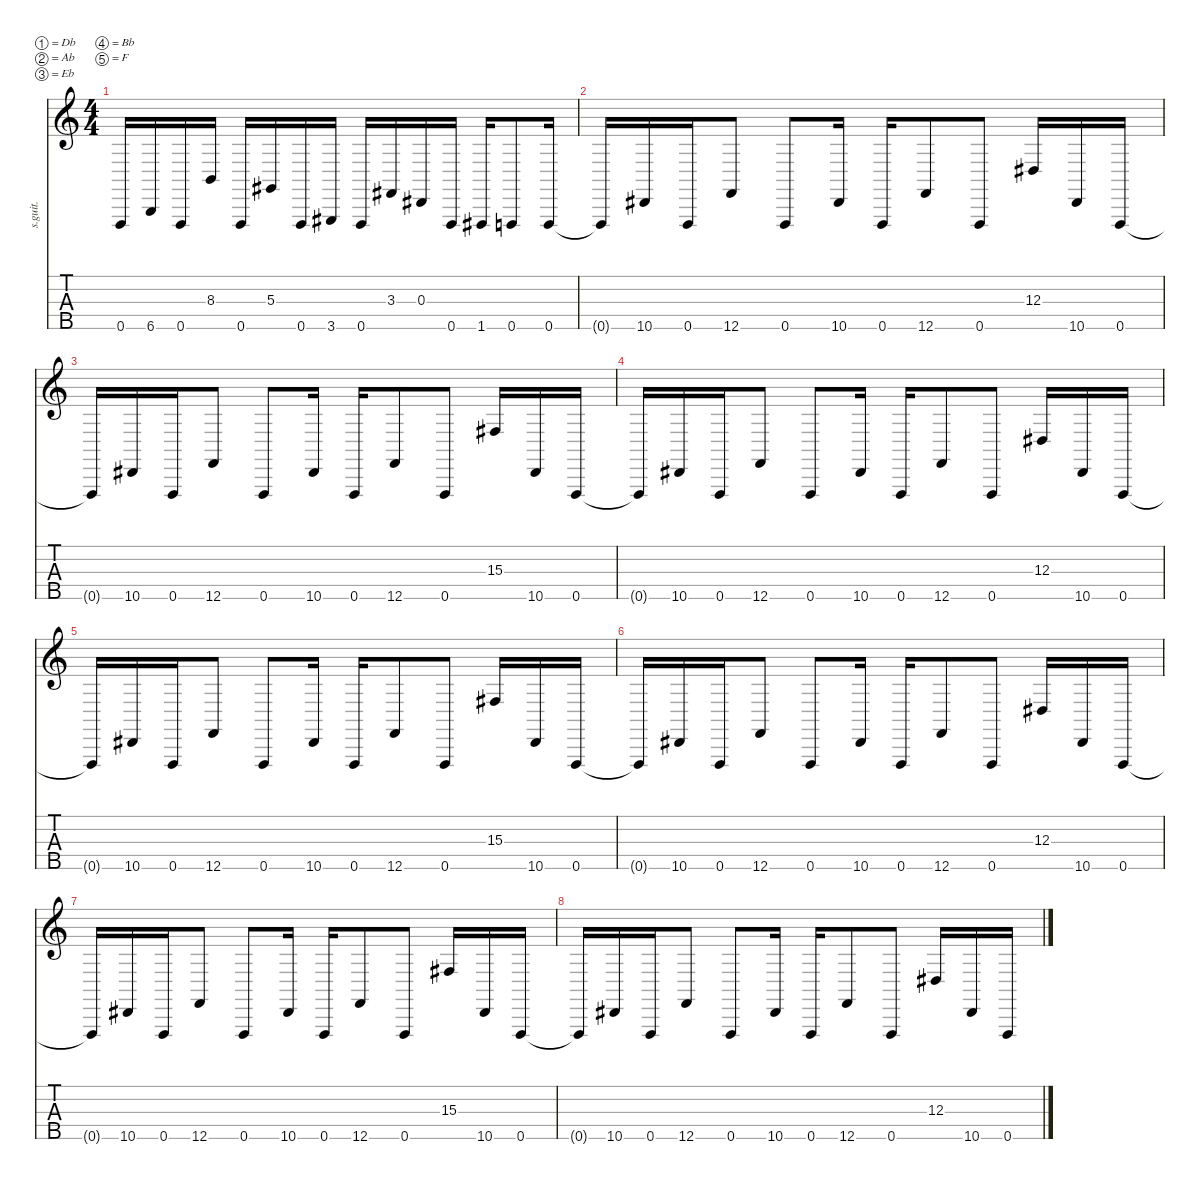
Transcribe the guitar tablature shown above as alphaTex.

\defaultSystemsLayout 4
\hideDynamics
\bracketExtendMode nobrackets
\track ("Dick Lövgren" "s.guit.") {instrument electricbassfinger}
\staff {score tabs}
\tuning (Db2 Ab1 Eb1 Bb0 F0)
\ts (4 4)
\tempo (110 hide)
\clef g2
\ks c
0.5.16{lyrics (0 "") lyrics (1 "") lyrics (2 "") lyrics (3 "") lyrics (4 "") dy f} 6.5.16{lyrics (0 "") lyrics (1 "") lyrics (2 "") lyrics (3 "") lyrics (4 "")} 0.5.16{lyrics (0 "") lyrics (1 "") lyrics (2 "") lyrics (3 "") lyrics (4 "")} 8.3.16{lyrics (0 "") lyrics (1 "") lyrics (2 "") lyrics (3 "") lyrics (4 "")} 0.5.16{lyrics (0 "") lyrics (1 "") lyrics (2 "") lyrics (3 "") lyrics (4 "")} 5.3{acc #}.16{lyrics (0 "") lyrics (1 "") lyrics (2 "") lyrics (3 "") lyrics (4 "")} 0.5.16{lyrics (0 "") lyrics (1 "") lyrics (2 "") lyrics (3 "") lyrics (4 "")} 3.5{acc #}.16{lyrics (0 "") lyrics (1 "") lyrics (2 "") lyrics (3 "") lyrics (4 "")} 0.5.16{lyrics (0 "") lyrics (1 "") lyrics (2 "") lyrics (3 "") lyrics (4 "")} 3.3{acc #}.16{lyrics (0 "") lyrics (1 "") lyrics (2 "") lyrics (3 "") lyrics (4 "")} 0.3{acc #}.16{lyrics (0 "") lyrics (1 "") lyrics (2 "") lyrics (3 "") lyrics (4 "")} 0.5.16{lyrics (0 "") lyrics (1 "") lyrics (2 "") lyrics (3 "") lyrics (4 "")} 1.5{acc #}.16{lyrics (0 "") lyrics (1 "") lyrics (2 "") lyrics (3 "") lyrics (4 "")} 0.5.8{lyrics (0 "") lyrics (1 "") lyrics (2 "") lyrics (3 "") lyrics (4 "")} 0.5.16{lyrics (0 "") lyrics (1 "") lyrics (2 "") lyrics (3 "") lyrics (4 "")} |
0.5{t}.16{lyrics (0 "") lyrics (1 "") lyrics (2 "") lyrics (3 "") lyrics (4 "")} 10.5{acc #}.16{lyrics (0 "") lyrics (1 "") lyrics (2 "") lyrics (3 "") lyrics (4 "")} 0.5.16{lyrics (0 "") lyrics (1 "") lyrics (2 "") lyrics (3 "") lyrics (4 "")} 12.5.8{lyrics (0 "") lyrics (1 "") lyrics (2 "") lyrics (3 "") lyrics (4 "")} 0.5.8{lyrics (0 "") lyrics (1 "") lyrics (2 "") lyrics (3 "") lyrics (4 "")} 10.5{acc #}.16{lyrics (0 "") lyrics (1 "") lyrics (2 "") lyrics (3 "") lyrics (4 "")} 0.5.16{lyrics (0 "") lyrics (1 "") lyrics (2 "") lyrics (3 "") lyrics (4 "")} 12.5.8{lyrics (0 "") lyrics (1 "") lyrics (2 "") lyrics (3 "") lyrics (4 "")} 0.5.8{lyrics (0 "") lyrics (1 "") lyrics (2 "") lyrics (3 "") lyrics (4 "")} 12.3{acc #}.16{lyrics (0 "") lyrics (1 "") lyrics (2 "") lyrics (3 "") lyrics (4 "")} 10.5{acc #}.16{lyrics (0 "") lyrics (1 "") lyrics (2 "") lyrics (3 "") lyrics (4 "")} 0.5.16{lyrics (0 "") lyrics (1 "") lyrics (2 "") lyrics (3 "") lyrics (4 "")} |
0.5{t}.16{lyrics (0 "") lyrics (1 "") lyrics (2 "") lyrics (3 "") lyrics (4 "")} 10.5{acc #}.16{lyrics (0 "") lyrics (1 "") lyrics (2 "") lyrics (3 "") lyrics (4 "")} 0.5.16{lyrics (0 "") lyrics (1 "") lyrics (2 "") lyrics (3 "") lyrics (4 "")} 12.5.8{lyrics (0 "") lyrics (1 "") lyrics (2 "") lyrics (3 "") lyrics (4 "")} 0.5.8{lyrics (0 "") lyrics (1 "") lyrics (2 "") lyrics (3 "") lyrics (4 "")} 10.5{acc #}.16{lyrics (0 "") lyrics (1 "") lyrics (2 "") lyrics (3 "") lyrics (4 "")} 0.5.16{lyrics (0 "") lyrics (1 "") lyrics (2 "") lyrics (3 "") lyrics (4 "")} 12.5.8{lyrics (0 "") lyrics (1 "") lyrics (2 "") lyrics (3 "") lyrics (4 "")} 0.5.8{lyrics (0 "") lyrics (1 "") lyrics (2 "") lyrics (3 "") lyrics (4 "")} 15.3{acc #}.16{lyrics (0 "") lyrics (1 "") lyrics (2 "") lyrics (3 "") lyrics (4 "")} 10.5{acc #}.16{lyrics (0 "") lyrics (1 "") lyrics (2 "") lyrics (3 "") lyrics (4 "")} 0.5.16{lyrics (0 "") lyrics (1 "") lyrics (2 "") lyrics (3 "") lyrics (4 "")} |
0.5{t}.16{lyrics (0 "") lyrics (1 "") lyrics (2 "") lyrics (3 "") lyrics (4 "")} 10.5{acc #}.16{lyrics (0 "") lyrics (1 "") lyrics (2 "") lyrics (3 "") lyrics (4 "")} 0.5.16{lyrics (0 "") lyrics (1 "") lyrics (2 "") lyrics (3 "") lyrics (4 "")} 12.5.8{lyrics (0 "") lyrics (1 "") lyrics (2 "") lyrics (3 "") lyrics (4 "")} 0.5.8{lyrics (0 "") lyrics (1 "") lyrics (2 "") lyrics (3 "") lyrics (4 "")} 10.5{acc #}.16{lyrics (0 "") lyrics (1 "") lyrics (2 "") lyrics (3 "") lyrics (4 "")} 0.5.16{lyrics (0 "") lyrics (1 "") lyrics (2 "") lyrics (3 "") lyrics (4 "")} 12.5.8{lyrics (0 "") lyrics (1 "") lyrics (2 "") lyrics (3 "") lyrics (4 "")} 0.5.8{lyrics (0 "") lyrics (1 "") lyrics (2 "") lyrics (3 "") lyrics (4 "")} 12.3{acc #}.16{lyrics (0 "") lyrics (1 "") lyrics (2 "") lyrics (3 "") lyrics (4 "")} 10.5{acc #}.16{lyrics (0 "") lyrics (1 "") lyrics (2 "") lyrics (3 "") lyrics (4 "")} 0.5.16{lyrics (0 "") lyrics (1 "") lyrics (2 "") lyrics (3 "") lyrics (4 "")} |
0.5{t}.16{lyrics (0 "") lyrics (1 "") lyrics (2 "") lyrics (3 "") lyrics (4 "")} 10.5{acc #}.16{lyrics (0 "") lyrics (1 "") lyrics (2 "") lyrics (3 "") lyrics (4 "")} 0.5.16{lyrics (0 "") lyrics (1 "") lyrics (2 "") lyrics (3 "") lyrics (4 "")} 12.5.8{lyrics (0 "") lyrics (1 "") lyrics (2 "") lyrics (3 "") lyrics (4 "")} 0.5.8{lyrics (0 "") lyrics (1 "") lyrics (2 "") lyrics (3 "") lyrics (4 "")} 10.5{acc #}.16{lyrics (0 "") lyrics (1 "") lyrics (2 "") lyrics (3 "") lyrics (4 "")} 0.5.16{lyrics (0 "") lyrics (1 "") lyrics (2 "") lyrics (3 "") lyrics (4 "")} 12.5.8{lyrics (0 "") lyrics (1 "") lyrics (2 "") lyrics (3 "") lyrics (4 "")} 0.5.8{lyrics (0 "") lyrics (1 "") lyrics (2 "") lyrics (3 "") lyrics (4 "")} 15.3{acc #}.16{lyrics (0 "") lyrics (1 "") lyrics (2 "") lyrics (3 "") lyrics (4 "")} 10.5{acc #}.16{lyrics (0 "") lyrics (1 "") lyrics (2 "") lyrics (3 "") lyrics (4 "")} 0.5.16{lyrics (0 "") lyrics (1 "") lyrics (2 "") lyrics (3 "") lyrics (4 "")} |
0.5{t}.16{lyrics (0 "") lyrics (1 "") lyrics (2 "") lyrics (3 "") lyrics (4 "")} 10.5{acc #}.16{lyrics (0 "") lyrics (1 "") lyrics (2 "") lyrics (3 "") lyrics (4 "")} 0.5.16{lyrics (0 "") lyrics (1 "") lyrics (2 "") lyrics (3 "") lyrics (4 "")} 12.5.8{lyrics (0 "") lyrics (1 "") lyrics (2 "") lyrics (3 "") lyrics (4 "")} 0.5.8{lyrics (0 "") lyrics (1 "") lyrics (2 "") lyrics (3 "") lyrics (4 "")} 10.5{acc #}.16{lyrics (0 "") lyrics (1 "") lyrics (2 "") lyrics (3 "") lyrics (4 "")} 0.5.16{lyrics (0 "") lyrics (1 "") lyrics (2 "") lyrics (3 "") lyrics (4 "")} 12.5.8{lyrics (0 "") lyrics (1 "") lyrics (2 "") lyrics (3 "") lyrics (4 "")} 0.5.8{lyrics (0 "") lyrics (1 "") lyrics (2 "") lyrics (3 "") lyrics (4 "")} 12.3{acc #}.16{lyrics (0 "") lyrics (1 "") lyrics (2 "") lyrics (3 "") lyrics (4 "")} 10.5{acc #}.16{lyrics (0 "") lyrics (1 "") lyrics (2 "") lyrics (3 "") lyrics (4 "")} 0.5.16{lyrics (0 "") lyrics (1 "") lyrics (2 "") lyrics (3 "") lyrics (4 "")} |
0.5{t}.16{lyrics (0 "") lyrics (1 "") lyrics (2 "") lyrics (3 "") lyrics (4 "")} 10.5{acc #}.16{lyrics (0 "") lyrics (1 "") lyrics (2 "") lyrics (3 "") lyrics (4 "")} 0.5.16{lyrics (0 "") lyrics (1 "") lyrics (2 "") lyrics (3 "") lyrics (4 "")} 12.5.8{lyrics (0 "") lyrics (1 "") lyrics (2 "") lyrics (3 "") lyrics (4 "")} 0.5.8{lyrics (0 "") lyrics (1 "") lyrics (2 "") lyrics (3 "") lyrics (4 "")} 10.5{acc #}.16{lyrics (0 "") lyrics (1 "") lyrics (2 "") lyrics (3 "") lyrics (4 "")} 0.5.16{lyrics (0 "") lyrics (1 "") lyrics (2 "") lyrics (3 "") lyrics (4 "")} 12.5.8{lyrics (0 "") lyrics (1 "") lyrics (2 "") lyrics (3 "") lyrics (4 "")} 0.5.8{lyrics (0 "") lyrics (1 "") lyrics (2 "") lyrics (3 "") lyrics (4 "")} 15.3{acc #}.16{lyrics (0 "") lyrics (1 "") lyrics (2 "") lyrics (3 "") lyrics (4 "")} 10.5{acc #}.16{lyrics (0 "") lyrics (1 "") lyrics (2 "") lyrics (3 "") lyrics (4 "")} 0.5.16{lyrics (0 "") lyrics (1 "") lyrics (2 "") lyrics (3 "") lyrics (4 "")} |
0.5{t}.16{lyrics (0 "") lyrics (1 "") lyrics (2 "") lyrics (3 "") lyrics (4 "")} 10.5{acc #}.16{lyrics (0 "") lyrics (1 "") lyrics (2 "") lyrics (3 "") lyrics (4 "")} 0.5.16{lyrics (0 "") lyrics (1 "") lyrics (2 "") lyrics (3 "") lyrics (4 "")} 12.5.8{lyrics (0 "") lyrics (1 "") lyrics (2 "") lyrics (3 "") lyrics (4 "")} 0.5.8{lyrics (0 "") lyrics (1 "") lyrics (2 "") lyrics (3 "") lyrics (4 "")} 10.5{acc #}.16{lyrics (0 "") lyrics (1 "") lyrics (2 "") lyrics (3 "") lyrics (4 "")} 0.5.16{lyrics (0 "") lyrics (1 "") lyrics (2 "") lyrics (3 "") lyrics (4 "")} 12.5.8{lyrics (0 "") lyrics (1 "") lyrics (2 "") lyrics (3 "") lyrics (4 "")} 0.5.8{lyrics (0 "") lyrics (1 "") lyrics (2 "") lyrics (3 "") lyrics (4 "")} 12.3{acc #}.16{lyrics (0 "") lyrics (1 "") lyrics (2 "") lyrics (3 "") lyrics (4 "")} 10.5{acc #}.16{lyrics (0 "") lyrics (1 "") lyrics (2 "") lyrics (3 "") lyrics (4 "")} 0.5.16{lyrics (0 "") lyrics (1 "") lyrics (2 "") lyrics (3 "") lyrics (4 "")}
